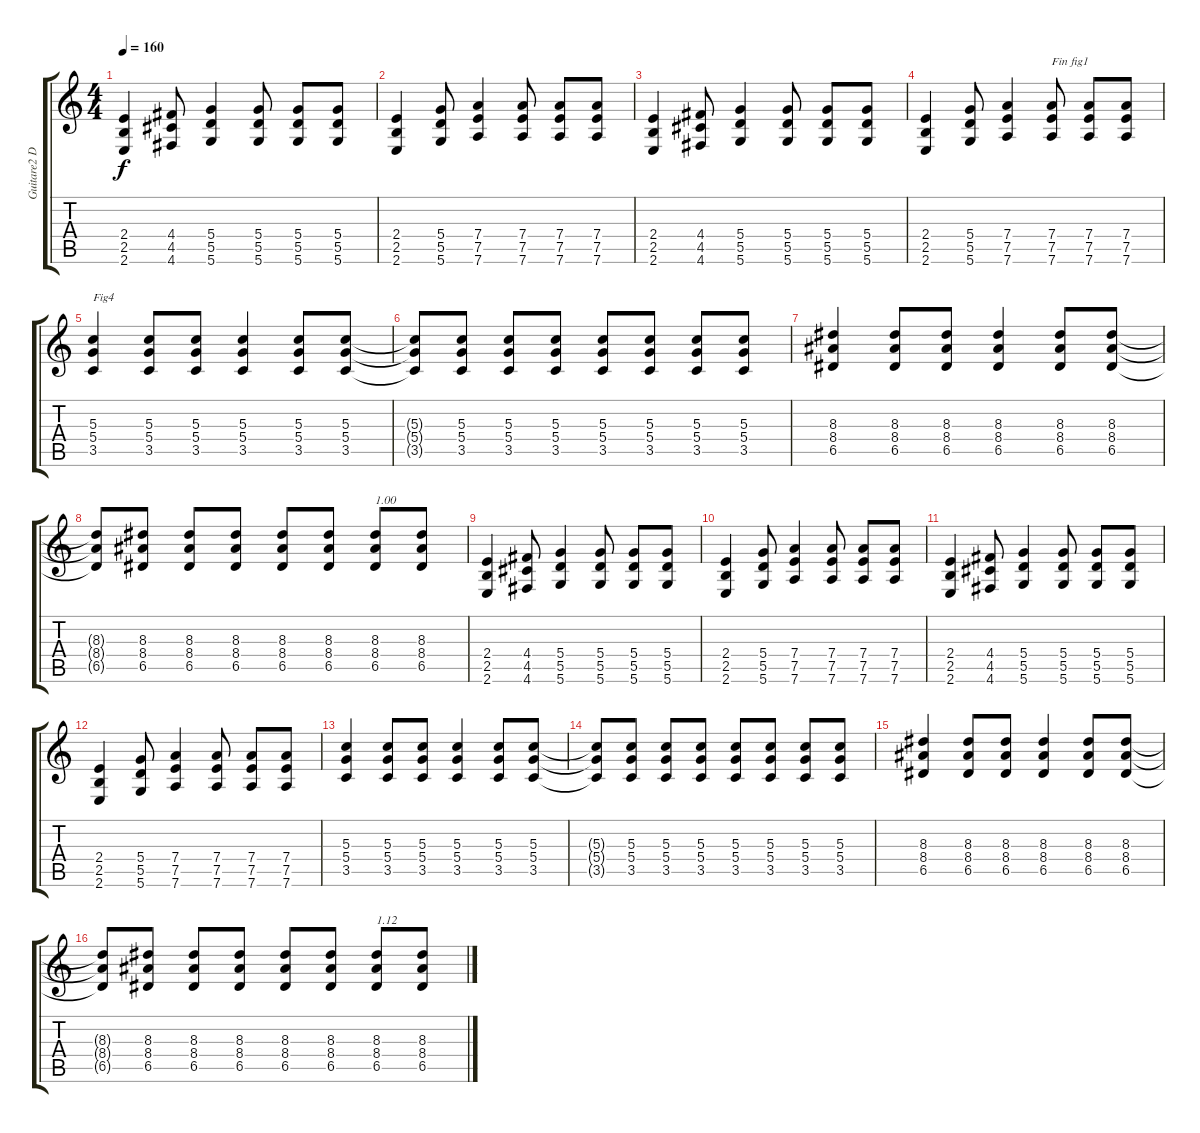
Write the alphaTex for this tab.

\track ("Guitare2 Dr-D" "Guitare2 D") {instrument overdrivenguitar}
\staff {score tabs}
\tuning (E4 B3 G3 D3 A2 D2) {hide}
\ts (4 4)
\tempo 160
\clef g2
\ks c
(2.4 2.5 2.6).4{dy f} (4.4 4.5 4.6).8 (5.4 5.5 5.6).4 (5.4 5.5 5.6).8 (5.4 5.5 5.6).8 (5.4 5.5 5.6).8 |
(2.4 2.5 2.6).4 (5.4 5.5 5.6).8 (7.4 7.5 7.6).4 (7.4 7.5 7.6).8 (7.4 7.5 7.6).8 (7.4 7.5 7.6).8 |
(2.4 2.5 2.6).4 (4.4 4.5 4.6).8 (5.4 5.5 5.6).4 (5.4 5.5 5.6).8 (5.4 5.5 5.6).8 (5.4 5.5 5.6).8 |
(2.4 2.5 2.6).4 (5.4 5.5 5.6).8 (7.4 7.5 7.6).4 (7.4 7.5 7.6).8{txt "Fin fig1"} (7.4 7.5 7.6).8 (7.4 7.5 7.6).8 |
(5.3 5.4 3.5).4{txt "Fig4"} (5.3 5.4 3.5).8 (5.3 5.4 3.5).8 (5.3 5.4 3.5).4 (5.3 5.4 3.5).8 (5.3 5.4 3.5).8 |
(5.3{t} 5.4{t} 3.5{t}).8 (5.3 5.4 3.5).8 (5.3 5.4 3.5).8 (5.3 5.4 3.5).8 (5.3 5.4 3.5).8 (5.3 5.4 3.5).8 (5.3 5.4 3.5).8 (5.3 5.4 3.5).8 |
(8.3 8.4 6.5).4 (8.3 8.4 6.5).8 (8.3 8.4 6.5).8 (8.3 8.4 6.5).4 (8.3 8.4 6.5).8 (8.3 8.4 6.5).8 |
(8.3{t} 8.4{t} 6.5{t}).8 (8.3 8.4 6.5).8 (8.3 8.4 6.5).8 (8.3 8.4 6.5).8 (8.3 8.4 6.5).8 (8.3 8.4 6.5).8 (8.3 8.4 6.5).8{txt "1.00"} (8.3 8.4 6.5).8 |
(2.4 2.5 2.6).4 (4.4 4.5 4.6).8 (5.4 5.5 5.6).4 (5.4 5.5 5.6).8 (5.4 5.5 5.6).8 (5.4 5.5 5.6).8 |
(2.4 2.5 2.6).4 (5.4 5.5 5.6).8 (7.4 7.5 7.6).4 (7.4 7.5 7.6).8 (7.4 7.5 7.6).8 (7.4 7.5 7.6).8 |
(2.4 2.5 2.6).4 (4.4 4.5 4.6).8 (5.4 5.5 5.6).4 (5.4 5.5 5.6).8 (5.4 5.5 5.6).8 (5.4 5.5 5.6).8 |
(2.4 2.5 2.6).4 (5.4 5.5 5.6).8 (7.4 7.5 7.6).4 (7.4 7.5 7.6).8 (7.4 7.5 7.6).8 (7.4 7.5 7.6).8 |
(5.3 5.4 3.5).4 (5.3 5.4 3.5).8 (5.3 5.4 3.5).8 (5.3 5.4 3.5).4 (5.3 5.4 3.5).8 (5.3 5.4 3.5).8 |
(5.3{t} 5.4{t} 3.5{t}).8 (5.3 5.4 3.5).8 (5.3 5.4 3.5).8 (5.3 5.4 3.5).8 (5.3 5.4 3.5).8 (5.3 5.4 3.5).8 (5.3 5.4 3.5).8 (5.3 5.4 3.5).8 |
(8.3 8.4 6.5).4 (8.3 8.4 6.5).8 (8.3 8.4 6.5).8 (8.3 8.4 6.5).4 (8.3 8.4 6.5).8 (8.3 8.4 6.5).8 |
(8.3{t} 8.4{t} 6.5{t}).8 (8.3 8.4 6.5).8 (8.3 8.4 6.5).8 (8.3 8.4 6.5).8 (8.3 8.4 6.5).8 (8.3 8.4 6.5).8 (8.3 8.4 6.5).8{txt "1.12"} (8.3 8.4 6.5).8
